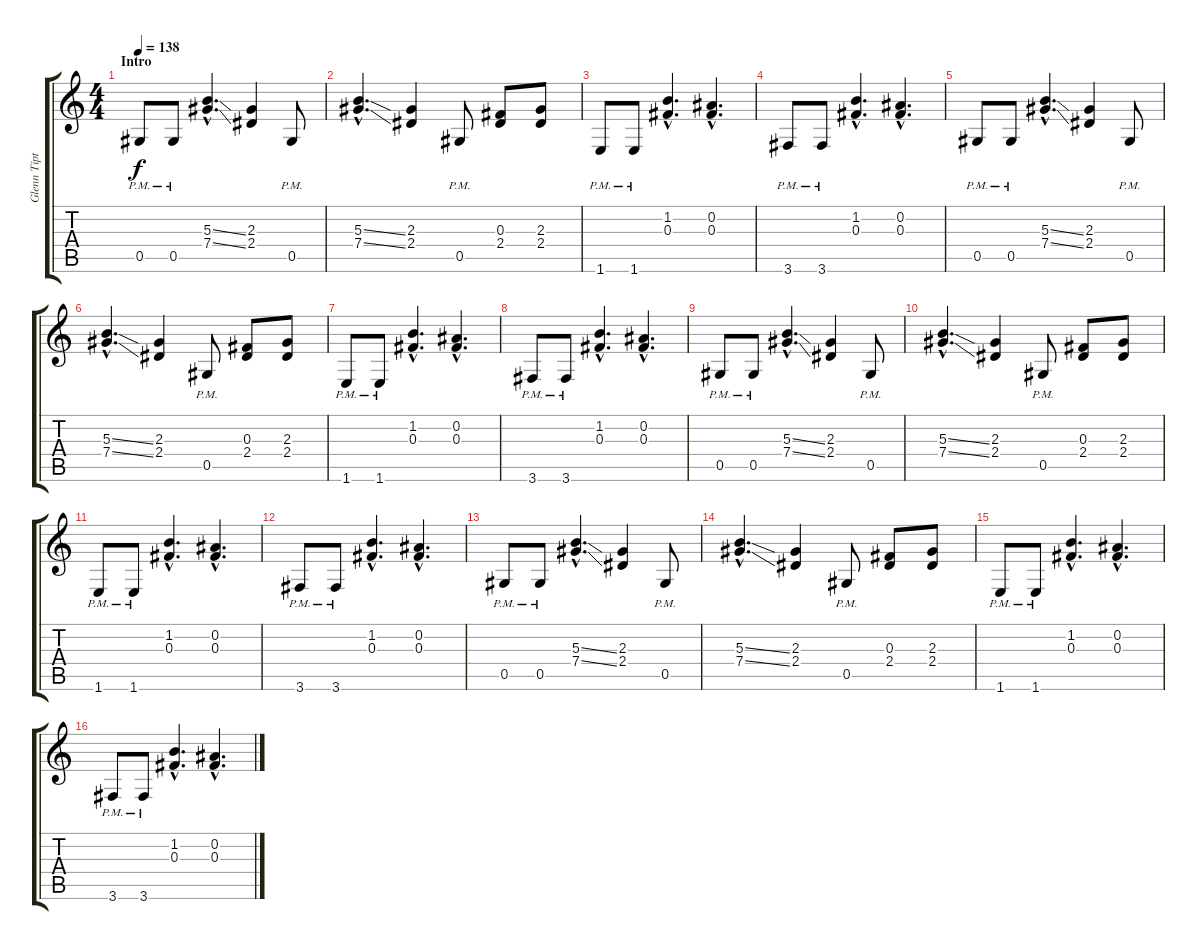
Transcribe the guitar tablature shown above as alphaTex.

\track ("Glenn Tipton" "Glenn Tipt") {instrument distortionguitar}
\staff {score tabs}
\tuning (Eb4 Bb3 Gb3 Db3 Ab2 Eb2) {hide}
\ts (4 4)
\section ("" "Intro")
\tempo 138
\clef g2
\ks c
0.5{pm}.8{dy f instrument distortionguitar} 0.5{pm}.8 (5.3{ss hac} 7.4{ss hac}).4{d} (2.3 2.4).4 0.5{pm}.8 |
(5.3{ss hac} 7.4{ss hac}).4{d} (2.3 2.4).4 0.5{pm}.8 (0.3 2.4).8 (2.3 2.4).8 |
1.6{pm}.8 1.6{pm}.8 (1.2{hac} 0.3{hac}).4{d} (0.2{hac} 0.3{hac}).4{d} |
3.6{pm}.8 3.6{pm}.8 (1.2{hac} 0.3{hac}).4{d} (0.2{hac} 0.3{hac}).4{d} |
0.5{pm}.8 0.5{pm}.8 (5.3{ss hac} 7.4{ss hac}).4{d} (2.3 2.4).4 0.5{pm}.8 |
(5.3{ss hac} 7.4{ss hac}).4{d} (2.3 2.4).4 0.5{pm}.8 (0.3 2.4).8 (2.3 2.4).8 |
1.6{pm}.8 1.6{pm}.8 (1.2{hac} 0.3{hac}).4{d} (0.2{hac} 0.3{hac}).4{d} |
3.6{pm}.8 3.6{pm}.8 (1.2{hac} 0.3{hac}).4{d} (0.2{hac} 0.3{hac}).4{d} |
0.5{pm}.8 0.5{pm}.8 (5.3{ss hac} 7.4{ss hac}).4{d} (2.3 2.4).4 0.5{pm}.8 |
(5.3{ss hac} 7.4{ss hac}).4{d} (2.3 2.4).4 0.5{pm}.8 (0.3 2.4).8 (2.3 2.4).8 |
1.6{pm}.8 1.6{pm}.8 (1.2{hac} 0.3{hac}).4{d} (0.2{hac} 0.3{hac}).4{d} |
3.6{pm}.8 3.6{pm}.8 (1.2{hac} 0.3{hac}).4{d} (0.2{hac} 0.3{hac}).4{d} |
0.5{pm}.8 0.5{pm}.8 (5.3{ss hac} 7.4{ss hac}).4{d} (2.3 2.4).4 0.5{pm}.8 |
(5.3{ss hac} 7.4{ss hac}).4{d} (2.3 2.4).4 0.5{pm}.8 (0.3 2.4).8 (2.3 2.4).8 |
1.6{pm}.8 1.6{pm}.8 (1.2{hac} 0.3{hac}).4{d} (0.2{hac} 0.3{hac}).4{d} |
3.6{pm}.8 3.6{pm}.8 (1.2{hac} 0.3{hac}).4{d} (0.2{hac} 0.3{hac}).4{d}
